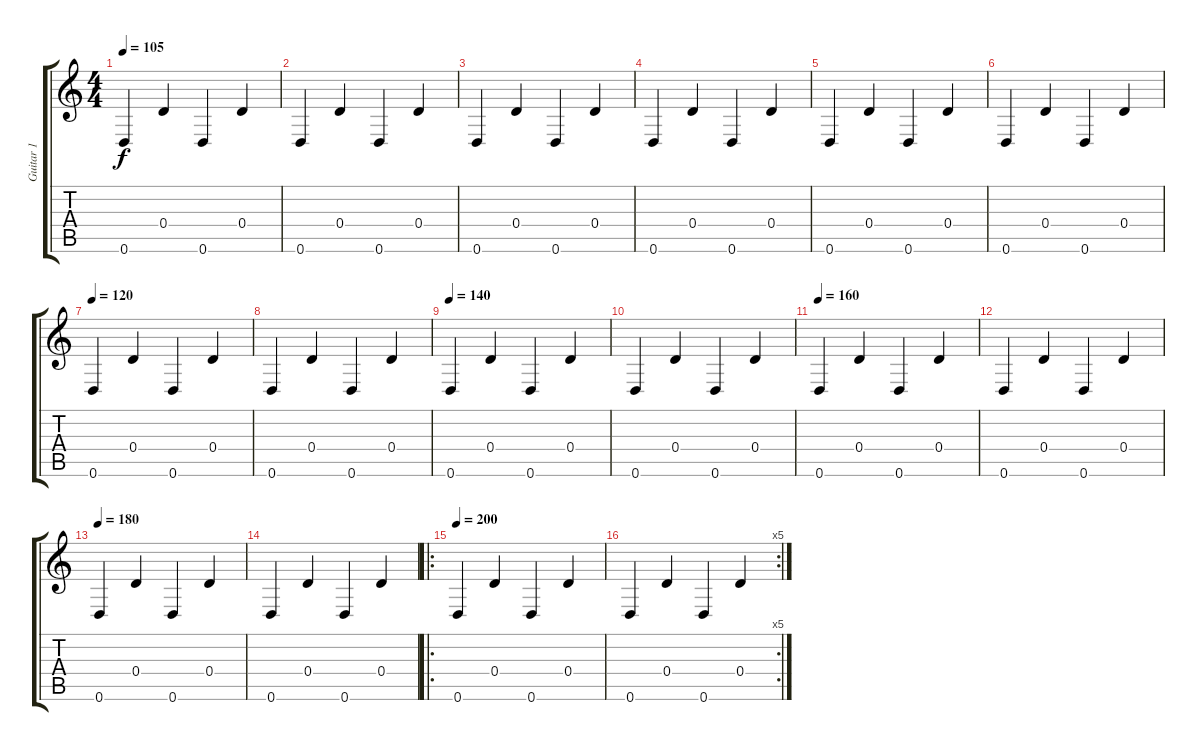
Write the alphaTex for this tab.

\track ("Guitar 1" "Guitar 1") {instrument acousticguitarsteel}
\staff {score tabs}
\tuning (E4 B3 G3 D3 A2 D2) {hide}
\ts (4 4)
\tempo 105
\clef g2
\ks c
0.6.4{dy f} 0.4.4 0.6.4 0.4.4 |
0.6.4 0.4.4 0.6.4 0.4.4 |
0.6.4 0.4.4 0.6.4 0.4.4 |
0.6.4 0.4.4 0.6.4 0.4.4 |
0.6.4 0.4.4 0.6.4 0.4.4 |
0.6.4 0.4.4 0.6.4 0.4.4 |
\tempo 120
0.6.4 0.4.4 0.6.4 0.4.4 |
0.6.4 0.4.4 0.6.4 0.4.4 |
\tempo 140
0.6.4 0.4.4 0.6.4 0.4.4 |
0.6.4 0.4.4 0.6.4 0.4.4 |
\tempo 160
0.6.4 0.4.4 0.6.4 0.4.4 |
0.6.4 0.4.4 0.6.4 0.4.4 |
\tempo 180
0.6.4 0.4.4 0.6.4 0.4.4 |
0.6.4 0.4.4 0.6.4 0.4.4 |
\ro
\tempo 200
0.6.4 0.4.4 0.6.4 0.4.4 |
\rc 5
0.6.4 0.4.4 0.6.4 0.4.4
